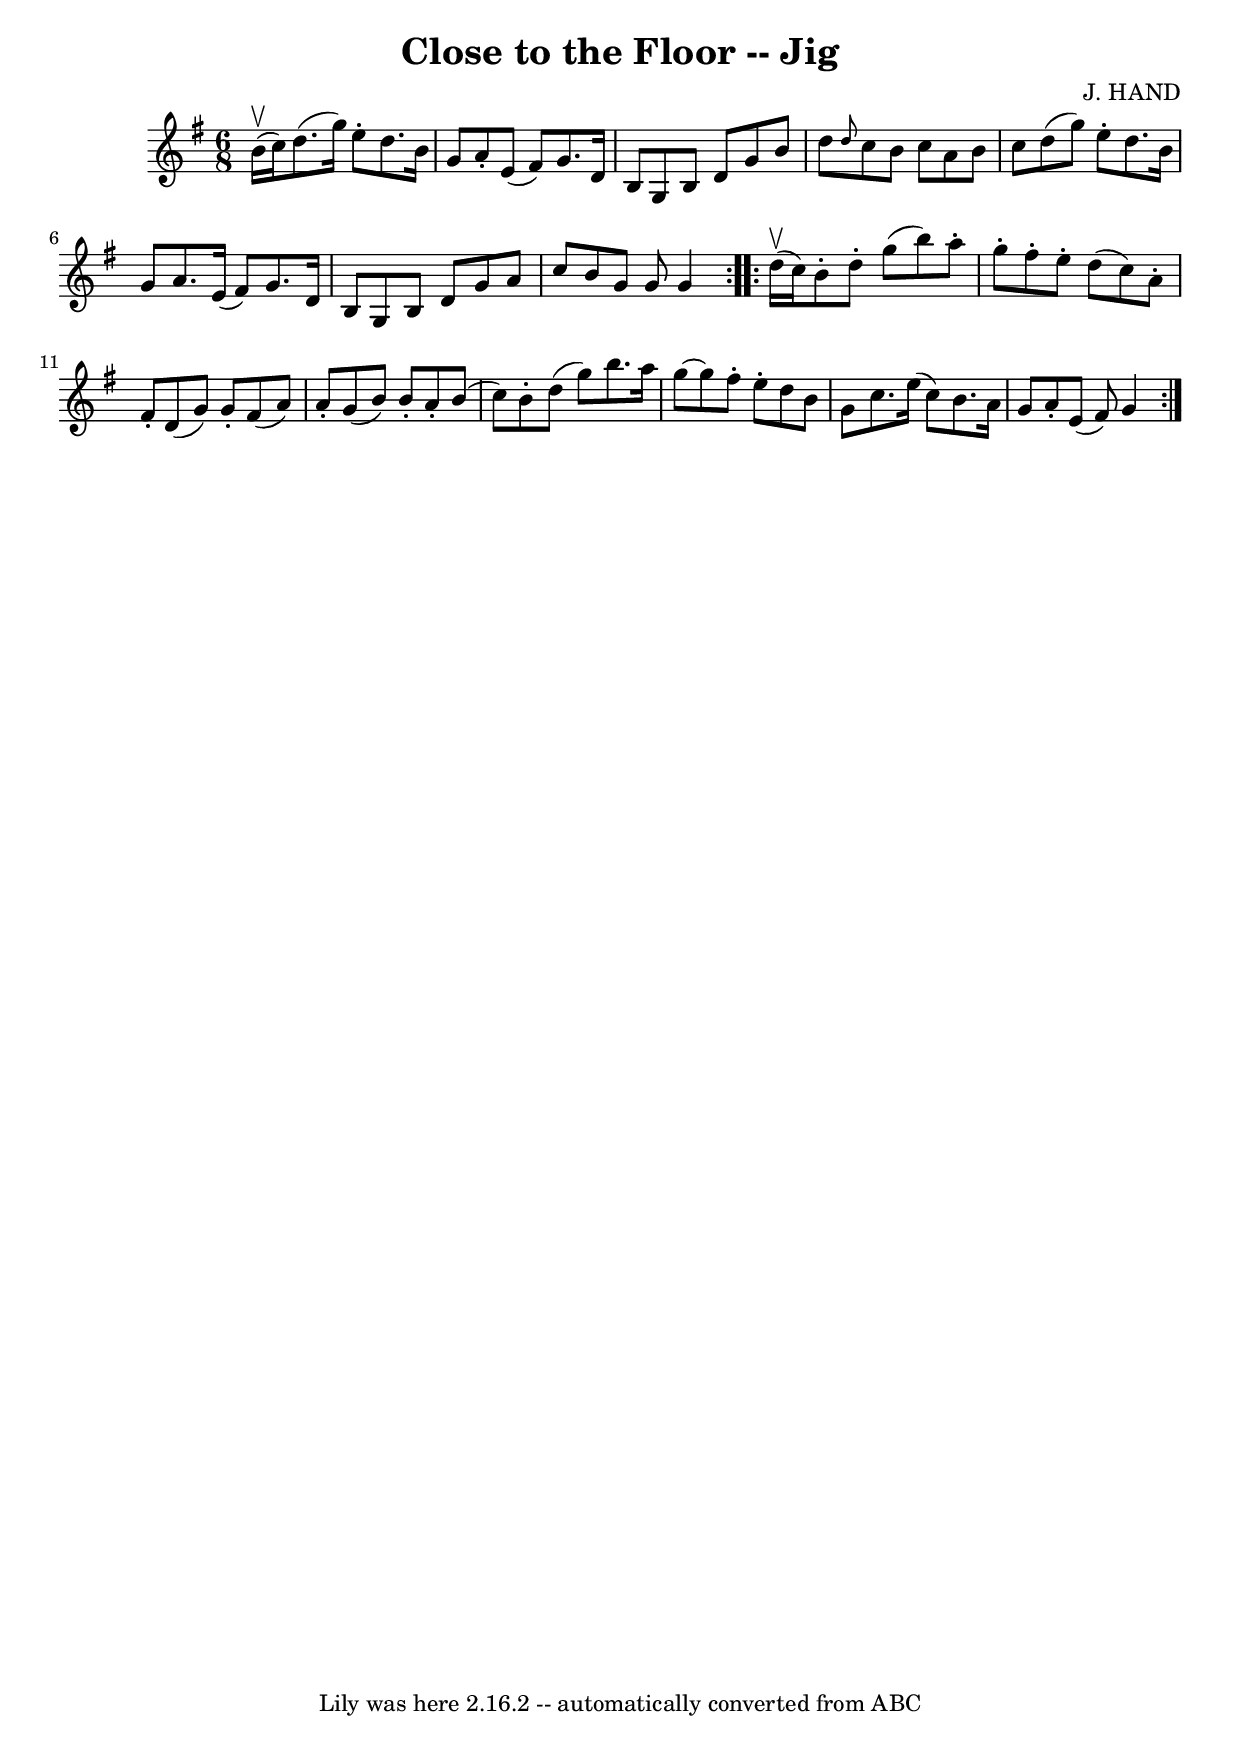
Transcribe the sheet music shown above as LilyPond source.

\version "2.16.2"
\include "Mammoth.ily"
\header {
  %% book = "Ryan's Mammoth Collection"
  composer = "J. HAND"
  crossRefNumber = "1"
  footnotes = "\\\\86 441"
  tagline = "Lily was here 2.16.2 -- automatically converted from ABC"
  title = "Close to the Floor -- Jig"

}
voicedefault =  {



  \repeat volta 2 {

    \time 6/8 
    \key g \major     b'16^\upbow(c''16)  |
    d''8. (     g''16) e''8-. d''8. b'16 g'8     |
    a'8-. e'8 (fis'8 ) g'8. d'16 b8    |
    g8 b8 d'8 g'8 b'8 d''8     |
    \grace { d''8   	   } c''8 b'8 c''8 a'8 b'8 c''8      |
    d''8 (g''8) e''8-. d''8. b'16 g'8    |
         a'8. e'16 (fis'8) g'8. d'16 b8     |
    g8 b8 d'8        g'8 a'8 c''8     |
    b'8 g'8 g'8 g'4  
  }     

  \repeat volta 2 {     d''16^\upbow(c''16)  |
    b'8-. d''8-.        g''8 (b''8) a''8-. g''8-.    |
    fis''8-. e''8-. d''8 (     c''8) a'8-. fis'8-.    |
    d'8 (g'8) g'8-. fis'8 (     a'8) a'8-.    |
    g'8 (b'8) b'8-. a'8-. b'8 (c''8 )   |
    b'8-. d''8 (g''8) b''8. a''16 g''8   ~     |
    g''8 fis''8-. e''8-. d''8 b'8 g'8    |
    c''8.      e''16 (c''8) b'8. a'16 g'8     |
    a'8-. e'8 (
    fis'8) g'4  
  }   

}

\score{
  <<

    \context Staff="default"
    {
      \voicedefault 
      
    }

  >>
  \layout {
    
  }
  \midi {
  }

}
